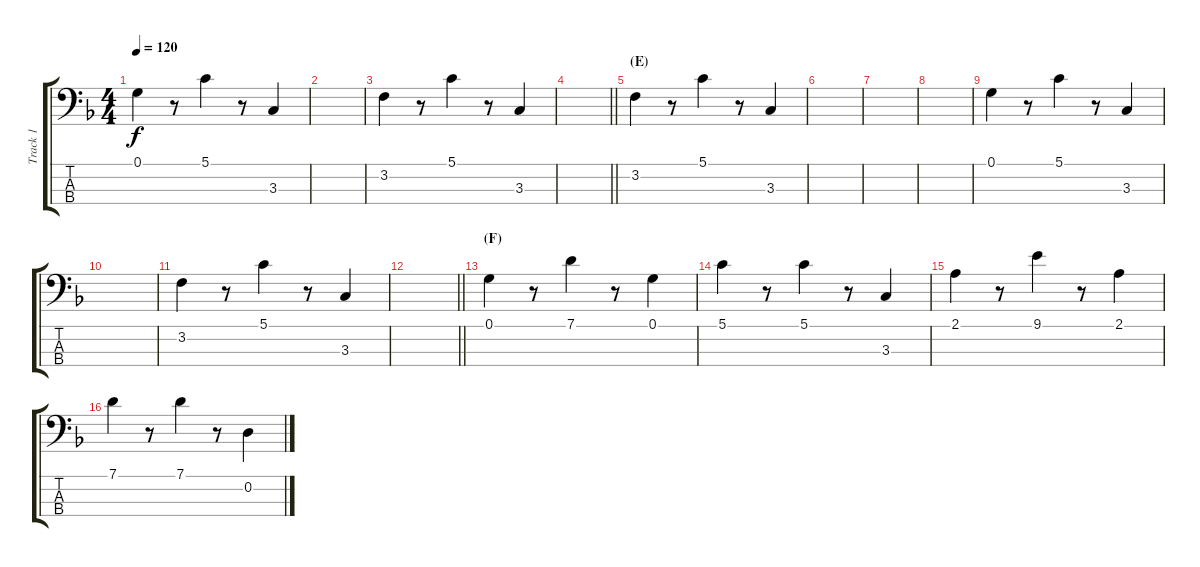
\track ("Track 1" "Track 1") {instrument electricbassfinger}
\staff {score tabs}
\tuning (G2 D2 A1 E1) {hide}
\ts (4 4)
\tempo 120
\clef f4
\ks f
0.1.4{dy f} r.8 5.1.4 r.8 3.3.4 |
|
3.2.4 r.8 5.1.4 r.8 3.3.4 |
\barLineRight lightlight
|
\section ("" "(E)")
3.2.4 r.8 5.1.4 r.8 3.3.4 |
|
|
|
0.1.4 r.8 5.1.4 r.8 3.3.4 |
|
3.2.4 r.8 5.1.4 r.8 3.3.4 |
\barLineRight lightlight
|
\section ("" "(F)")
0.1.4 r.8 7.1.4 r.8 0.1.4 |
5.1.4 r.8 5.1.4 r.8 3.3.4 |
2.1.4 r.8 9.1.4 r.8 2.1.4 |
7.1.4 r.8 7.1.4 r.8 0.2.4
